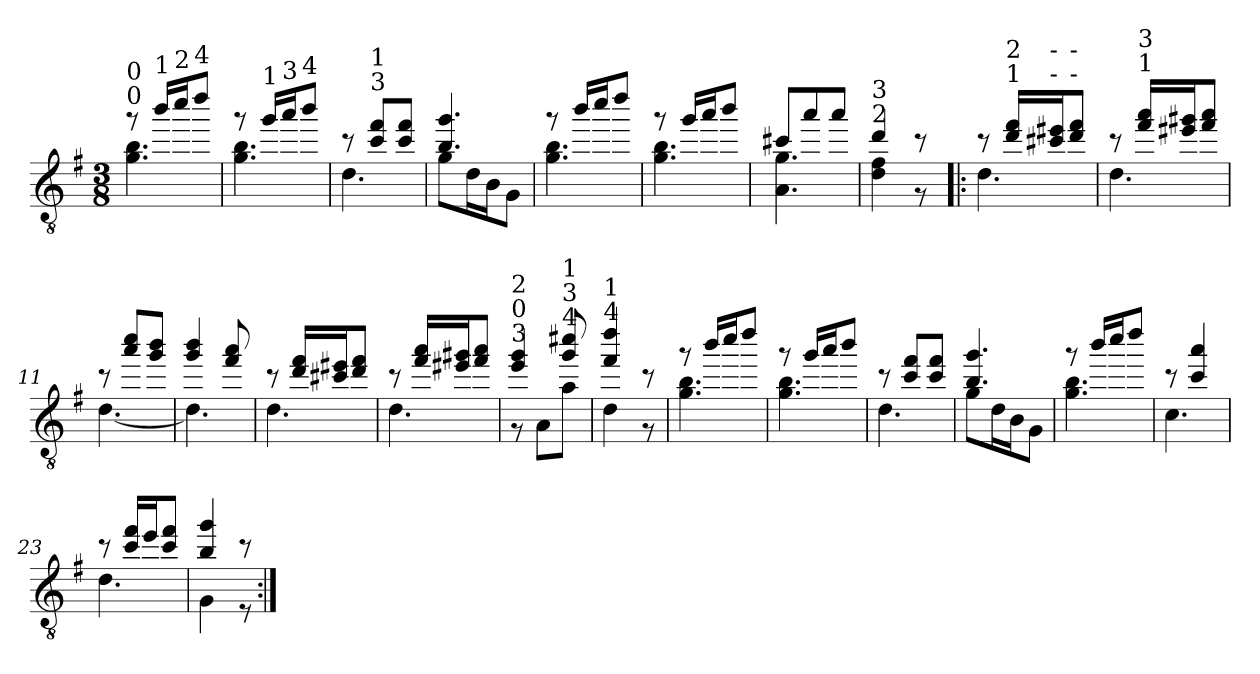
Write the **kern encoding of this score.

**kern
*part1
*staff1
*clefGv2
*k[f#]
*G:
*M3/8
=1
*^
!LO:TX:t=0	!
!LO:TX:t=0	!
8r	4.g\ 4.b\
!LO:TX:a:t=1	!
16bb/LL	.
!LO:TX:a:t=2	!
16ccc/J	.
!LO:TX:a:t=4	!
8ddd/J	.
=2	=2
8r	4.g\ 4.b\
!LO:TX:t=1	!
16gg/LL	.
!LO:TX:a:t=3	!
16aa/J	.
!LO:TX:a:t=4	!
8bb/J	.
=3	=3
8r	4.d\
!LO:TX:t=3	!
!LO:TX:t=1	!
8cc/ 8ff#/L	.
8cc/ 8ff#/J	.
=4	=4
4.b/ 4.gg/	8g\L
.	16d\L
.	16B\J
.	8G\J
=5	=5
8r	4.g\ 4.b\
16bb/LL	.
16ccc/J	.
8ddd/J	.
!!LO:LB:g=z	!!
=6	=6
8r	4.g\ 4.b\
16gg/LL	.
16aa/J	.
8bb/J	.
=7	=7
8cc#X/L	4.A\ 4.g\
8aa/	.
8aa/J	.
=8	=8
!LO:TX:t=2	!
!LO:TX:t=3	!
4dd/	4d\ 4f#\
8r	8r
=9!|:	=9!|:
8r	4.d\
!LO:TX:t=1	!
!LO:TX:t=2	!
16dd/ 16ff#/LL	.
!LO:TX:t=-	!
!LO:TX:t=-	!
16cc#X/ 16ee#X/J	.
!LO:TX:t=-	!
!LO:TX:t=-	!
8dd/ 8ff#/J	.
=10	=10
8r	4.d\
!LO:TX:t=1	!
!LO:TX:t=3	!
16ff#/ 16aa/LL	.
16ee#X/ 16gg#X/J	.
8ff#/ 8aa/J	.
!!LO:LB:g=z	!!
=11	=11
8r	[4.d\
8aa/ 8ccc/L	.
8gg/ 8bb/J	.
=12	=12
4gg/ 4bb/	4.d\]
8ff#/ 8aa/	.
=13	=13
8r	4.d\
16dd/ 16ff#/LL	.
16cc#X/ 16ee#X/J	.
8dd/ 8ff#/J	.
=14	=14
8r	4.d\
16ff#/ 16aa/LL	.
16ee#X/ 16gg#X/J	.
8ff#/ 8aa/J	.
=15	=15
!LO:TX:t=3	!
!LO:TX:t=0	!
!LO:TX:a:t=2	!
4ee/ 4gg/	8r
.	8A\L
!LO:TX:t=4	!
!LO:TX:t=3	!
!LO:TX:t=1	!
8gg/ 8ccc#X/	8a\J
!!LO:LB:g=z	!!
=16	=16
!LO:TX:t=4	!
!LO:TX:t=1	!
4ff#/ 4ddd/	4d\
8r	8r
=17	=17
8r	4.g\ 4.b\
16bb/LL	.
16ccc/J	.
8ddd/J	.
=18	=18
8r	4.g\ 4.b\
16gg/LL	.
16aa/J	.
8bb/J	.
=19	=19
8r	4.d\
8cc/ 8ff#/L	.
8cc/ 8ff#/J	.
!!LO:LB:g=z	!!
=20	=20
4.b/ 4.gg/	8g\L
.	16d\L
.	16B\J
.	8G\J
=21	=21
8r	4.g\ 4.b\
16bb/LL	.
16ccc/J	.
8ddd/J	.
=22	=22
8r	4.c\
4cc/ 4aa/	.
=23	=23
8r	4.d\
16cc/ 16ff#/LL	.
16ee/J	.
8cc/ 8ff#/J	.
=24	=24
4b/ 4gg/	4G\
8r	8r
*v	*v
=:|!
*-
